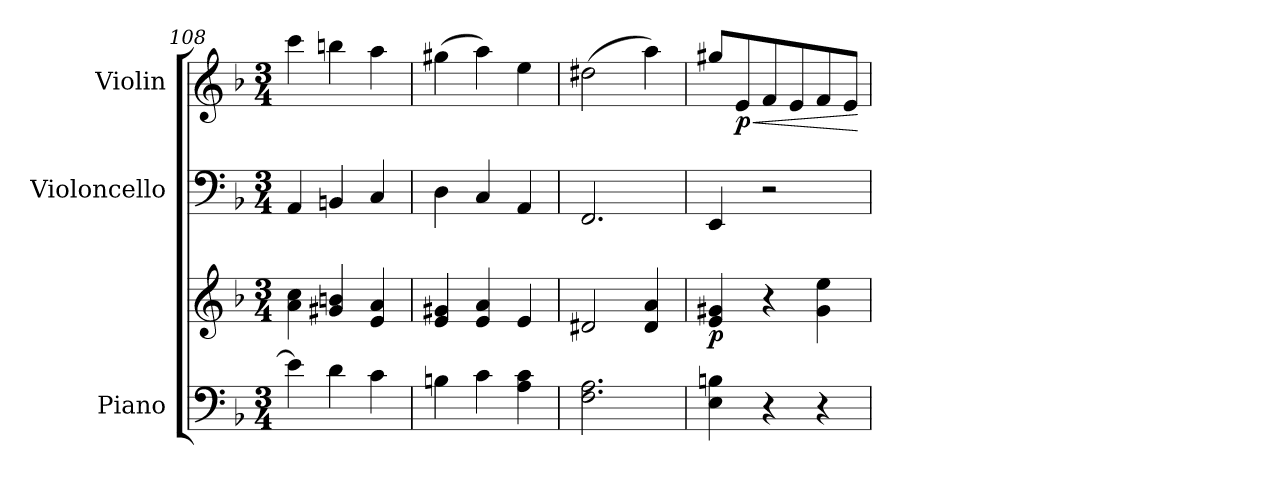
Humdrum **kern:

**kern	**kern	**dynam	**kern	**kern	**dynam
*part3	*part3	*part3	*part2	*part1	*part1
*staff4	*staff3	*staff3/4	*staff2	*staff1	*staff1
*I"Piano	*	*	*I"Violoncello	*I"Violin	*
*I'Pno	*	*	*I'Vc	*I'Vln	*
!!LO:PB:g=z
*clefF4	*clefG2	*	*clefF4	*clefG2	*
*k[b-]	*k[b-]	*	*k[b-]	*k[b-]	*
*M3/4	*M3/4	*	*M3/4	*M3/4	*
=108	=108	=108	=108	=108	=108
4e\]	4a\ 4cc\	.	4AA/	4ccc\	.
4d\	4g#X/ 4bn/	.	4BBn/	4bbn\	.
4c\	4e/ 4a/	.	4C/	4aa\	.
=109	=109	=109	=109	=109	=109
4Bn\	4e/ 4g#X/	.	4D\	(>4gg#X\	.
4c\	4e/ 4a/	.	4C/	4aa\)	.
4A\ 4c\	4e/	.	4AA/	4ee\	.
=110	=110	=110	=110	=110	=110
2.F\ 2.A\	2d#X/	.	2.FF/	(>2dd#X\	.
.	4d#/ 4a/	.	.	4aa\)	.
=111	=111	=111	=111	=111	=111
!	!	!LO:DY:b	!	!	!
4E\ 4Bn\	4e/ 4g#X/	p	4EE/	8gg#X/L	.
!	!	!	!	!	!LO:HP:b
!	!	!	!	!	!LO:DY:n=1:b
.	.	.	.	8e/	< p
4r	4r	.	2r	8f/	.
.	.	.	.	8e/	.
4r	4g#\ 4ee\	.	.	8f/	.
.	.	.	.	8e/J	.
.	.	.	.	.	[
=	=	=	=	=	=
*-	*-	*-	*-	*-	*-
